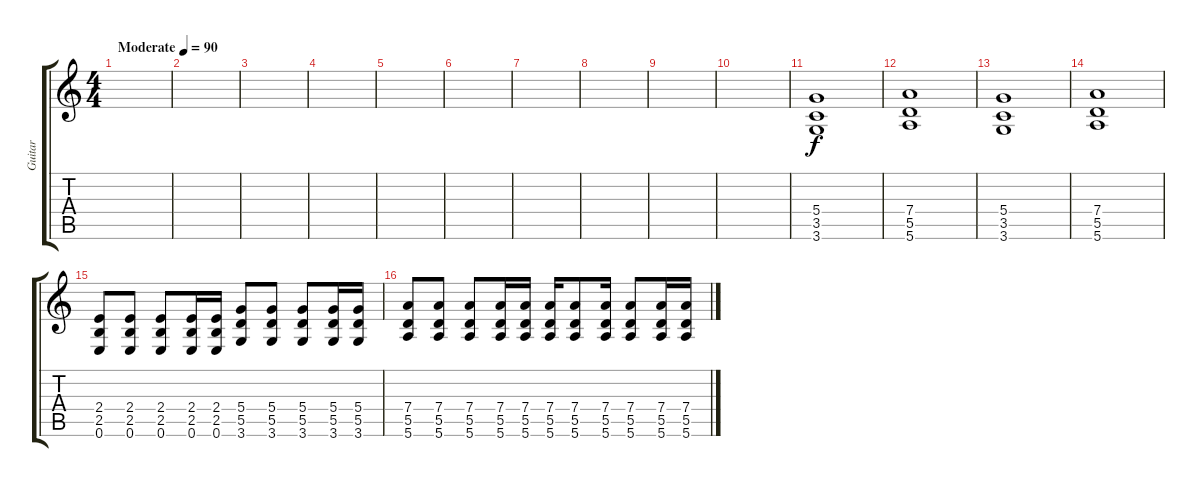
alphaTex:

\track ("Guitar" "Guitar") {instrument distortionguitar}
\staff {score tabs}
\tuning (E4 B3 G3 D3 A2 E2) {hide}
\ts (4 4)
\tempo (90 "Moderate")
\clef g2
\ks c
|
|
|
|
|
|
|
|
|
|
(5.4 3.5 3.6).1 |
(7.4 5.5 5.6).1 |
(5.4 3.5 3.6).1 |
(7.4 5.5 5.6).1 |
(2.4 2.5 0.6).8 (2.4 2.5 0.6).8 (2.4 2.5 0.6).8 (2.4 2.5 0.6).16 (2.4 2.5 0.6).16 (5.4 5.5 3.6).8 (5.4 5.5 3.6).8 (5.4 5.5 3.6).8 (5.4 5.5 3.6).16 (5.4 5.5 3.6).16 |
(7.4 5.5 5.6).8 (7.4 5.5 5.6).8 (7.4 5.5 5.6).8 (7.4 5.5 5.6).16 (7.4 5.5 5.6).16 (7.4 5.5 5.6).16 (7.4 5.5 5.6).8 (7.4 5.5 5.6).16 (7.4 5.5 5.6).8 (7.4 5.5 5.6).16 (7.4 5.5 5.6).16
